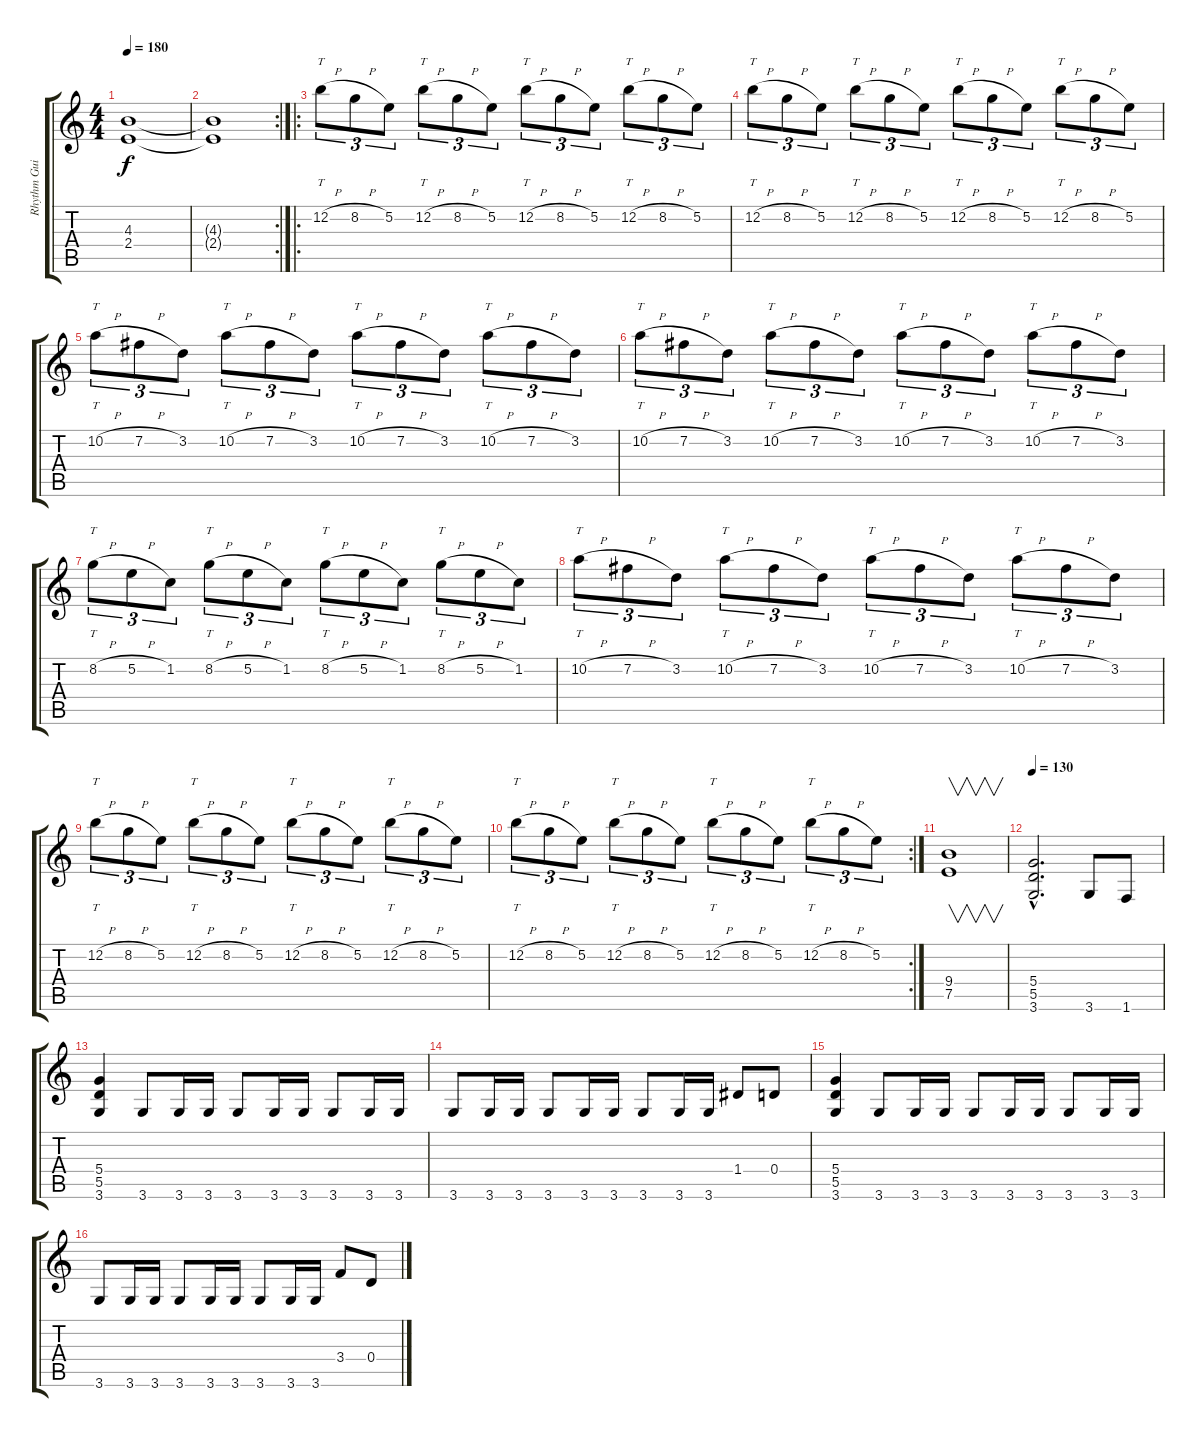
\track ("Rhythm Guitar" "Rhythm Gui") {instrument distortionguitar}
\staff {score tabs}
\tuning (E4 B3 G3 D3 A2 E2) {hide}
\ts (4 4)
\tempo 180
\clef g2
\ks c
(4.3 2.4).1{dy f} |
\rc 2
(4.3{t} 2.4{t}).1 |
\ro
12.2{h}.8{tt tu (3 2)} 8.2{h}.8{tu (3 2)} 5.2.8{tu (3 2)} 12.2{h}.8{tt tu (3 2)} 8.2{h}.8{tu (3 2)} 5.2.8{tu (3 2)} 12.2{h}.8{tt tu (3 2)} 8.2{h}.8{tu (3 2)} 5.2.8{tu (3 2)} 12.2{h}.8{tt tu (3 2)} 8.2{h}.8{tu (3 2)} 5.2.8{tu (3 2)} |
12.2{h}.8{tt tu (3 2)} 8.2{h}.8{tu (3 2)} 5.2.8{tu (3 2)} 12.2{h}.8{tt tu (3 2)} 8.2{h}.8{tu (3 2)} 5.2.8{tu (3 2)} 12.2{h}.8{tt tu (3 2)} 8.2{h}.8{tu (3 2)} 5.2.8{tu (3 2)} 12.2{h}.8{tt tu (3 2)} 8.2{h}.8{tu (3 2)} 5.2.8{tu (3 2)} |
10.2{h}.8{tt tu (3 2)} 7.2{h}.8{tu (3 2)} 3.2.8{tu (3 2)} 10.2{h}.8{tt tu (3 2)} 7.2{h}.8{tu (3 2)} 3.2.8{tu (3 2)} 10.2{h}.8{tt tu (3 2)} 7.2{h}.8{tu (3 2)} 3.2.8{tu (3 2)} 10.2{h}.8{tt tu (3 2)} 7.2{h}.8{tu (3 2)} 3.2.8{tu (3 2)} |
10.2{h}.8{tt tu (3 2)} 7.2{h}.8{tu (3 2)} 3.2.8{tu (3 2)} 10.2{h}.8{tt tu (3 2)} 7.2{h}.8{tu (3 2)} 3.2.8{tu (3 2)} 10.2{h}.8{tt tu (3 2)} 7.2{h}.8{tu (3 2)} 3.2.8{tu (3 2)} 10.2{h}.8{tt tu (3 2)} 7.2{h}.8{tu (3 2)} 3.2.8{tu (3 2)} |
8.2{h}.8{tt tu (3 2)} 5.2{h}.8{tu (3 2)} 1.2.8{tu (3 2)} 8.2{h}.8{tt tu (3 2)} 5.2{h}.8{tu (3 2)} 1.2.8{tu (3 2)} 8.2{h}.8{tt tu (3 2)} 5.2{h}.8{tu (3 2)} 1.2.8{tu (3 2)} 8.2{h}.8{tt tu (3 2)} 5.2{h}.8{tu (3 2)} 1.2.8{tu (3 2)} |
10.2{h}.8{tt tu (3 2)} 7.2{h}.8{tu (3 2)} 3.2.8{tu (3 2)} 10.2{h}.8{tt tu (3 2)} 7.2{h}.8{tu (3 2)} 3.2.8{tu (3 2)} 10.2{h}.8{tt tu (3 2)} 7.2{h}.8{tu (3 2)} 3.2.8{tu (3 2)} 10.2{h}.8{tt tu (3 2)} 7.2{h}.8{tu (3 2)} 3.2.8{tu (3 2)} |
12.2{h}.8{tt tu (3 2)} 8.2{h}.8{tu (3 2)} 5.2.8{tu (3 2)} 12.2{h}.8{tt tu (3 2)} 8.2{h}.8{tu (3 2)} 5.2.8{tu (3 2)} 12.2{h}.8{tt tu (3 2)} 8.2{h}.8{tu (3 2)} 5.2.8{tu (3 2)} 12.2{h}.8{tt tu (3 2)} 8.2{h}.8{tu (3 2)} 5.2.8{tu (3 2)} |
\rc 2
12.2{h}.8{tt tu (3 2)} 8.2{h}.8{tu (3 2)} 5.2.8{tu (3 2)} 12.2{h}.8{tt tu (3 2)} 8.2{h}.8{tu (3 2)} 5.2.8{tu (3 2)} 12.2{h}.8{tt tu (3 2)} 8.2{h}.8{tu (3 2)} 5.2.8{tu (3 2)} 12.2{h}.8{tt tu (3 2)} 8.2{h}.8{tu (3 2)} 5.2.8{tu (3 2)} |
(9.4 7.5).1{v} |
\tempo 130
(5.4{hac} 5.5{hac} 3.6{hac}).2{d} 3.6.8 1.6.8 |
(5.4 5.5 3.6).4{volume 14} 3.6.8 3.6.16 3.6.16 3.6.8 3.6.16 3.6.16 3.6.8 3.6.16 3.6.16 |
3.6.8 3.6.16 3.6.16 3.6.8 3.6.16 3.6.16 3.6.8 3.6.16 3.6.16 1.4.8 0.4.8 |
(5.4 5.5 3.6).4 3.6.8 3.6.16 3.6.16 3.6.8 3.6.16 3.6.16 3.6.8 3.6.16 3.6.16 |
3.6.8 3.6.16 3.6.16 3.6.8 3.6.16 3.6.16 3.6.8 3.6.16 3.6.16 3.4.8 0.4.8
